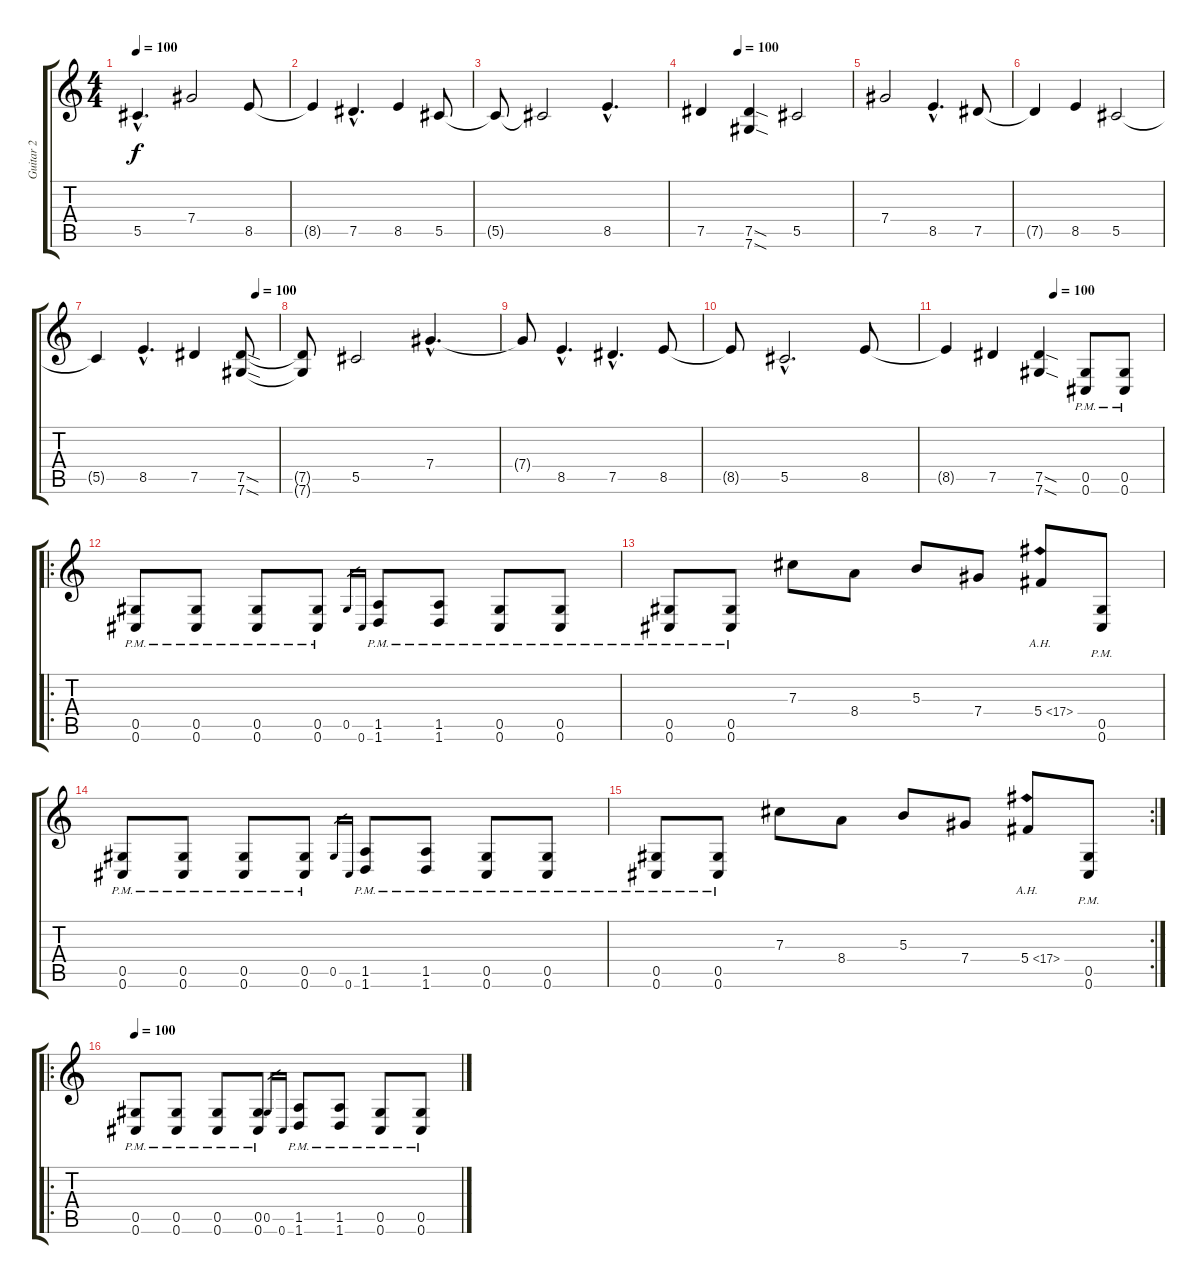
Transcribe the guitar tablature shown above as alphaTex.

\track ("Guitar 2" "Guitar 2") {instrument overdrivenguitar}
\staff {score tabs}
\tuning (Eb4 Bb3 Gb3 Db3 Ab2 Db2) {hide}
\ts (4 4)
\tempo 100
\clef g2
\ks c
5.5{hac t}.4{d dy f} 7.4.2 8.5.8 |
8.5{t}.4 7.5{hac}.4{d} 8.5.4 5.5.8 |
5.5{t}.8 5.5{t}.2 8.5{hac}.4{d} |
\tempo (100 0.25)
7.5.4 (7.5{sod} 7.6{sod}).4 5.5.2 |
7.4.2 8.5{hac}.4{d} 7.5.8 |
7.5{t}.4 8.5.4 5.5.2 |
\tempo (100 0.875)
5.5{t}.4 8.5{hac}.4{d} 7.5.4 (7.5{sod} 7.6{sod}).8 |
(7.5{t} 7.6{t}).8 5.5.2 7.4{hac}.4{d} |
7.4{t}.8 8.5{hac}.4{d} 7.5{hac}.4{d} 8.5.8 |
8.5{t}.8 5.5{hac}.2{d} 8.5.8 |
\tempo (100 0.5)
8.5{t}.4 7.5.4 (7.5{sod} 7.6{sod}).4 (0.5{pm} 0.6{pm}).8 (0.5{pm} 0.6{pm}).8 |
\ro
(0.5{pm} 0.6{pm}).8 (0.5{pm} 0.6{pm}).8 (0.5{pm} 0.6{pm}).8 (0.5{pm} 0.6{pm}).8 0.5.16{gr} 0.6.16{gr} (1.5{pm} 1.6{pm}).8 (1.5{pm} 1.6{pm}).8 (0.5{pm} 0.6{pm}).8 (0.5{pm} 0.6{pm}).8 |
(0.5{pm} 0.6{pm}).8 (0.5{pm} 0.6{pm}).8 7.3.8 8.4.8 5.3.8 7.4.8 5.4{ah 12}.8 (0.5{pm} 0.6{pm}).8 |
(0.5{pm} 0.6{pm}).8 (0.5{pm} 0.6{pm}).8 (0.5{pm} 0.6{pm}).8 (0.5{pm} 0.6{pm}).8 0.5.16{gr} 0.6.16{gr} (1.5{pm} 1.6{pm}).8 (1.5{pm} 1.6{pm}).8 (0.5{pm} 0.6{pm}).8 (0.5{pm} 0.6{pm}).8 |
\rc 2
(0.5{pm} 0.6{pm}).8 (0.5{pm} 0.6{pm}).8 7.3.8 8.4.8 5.3.8 7.4.8 5.4{ah 12}.8 (0.5{pm} 0.6{pm}).8 |
\ro
\tempo 100
(0.5{pm} 0.6{pm}).8 (0.5{pm} 0.6{pm}).8 (0.5{pm} 0.6{pm}).8 (0.5{pm} 0.6{pm}).8 0.5.16{gr} 0.6.16{gr} (1.5{pm} 1.6{pm}).8 (1.5{pm} 1.6{pm}).8 (0.5{pm} 0.6{pm}).8 (0.5{pm} 0.6{pm}).8
